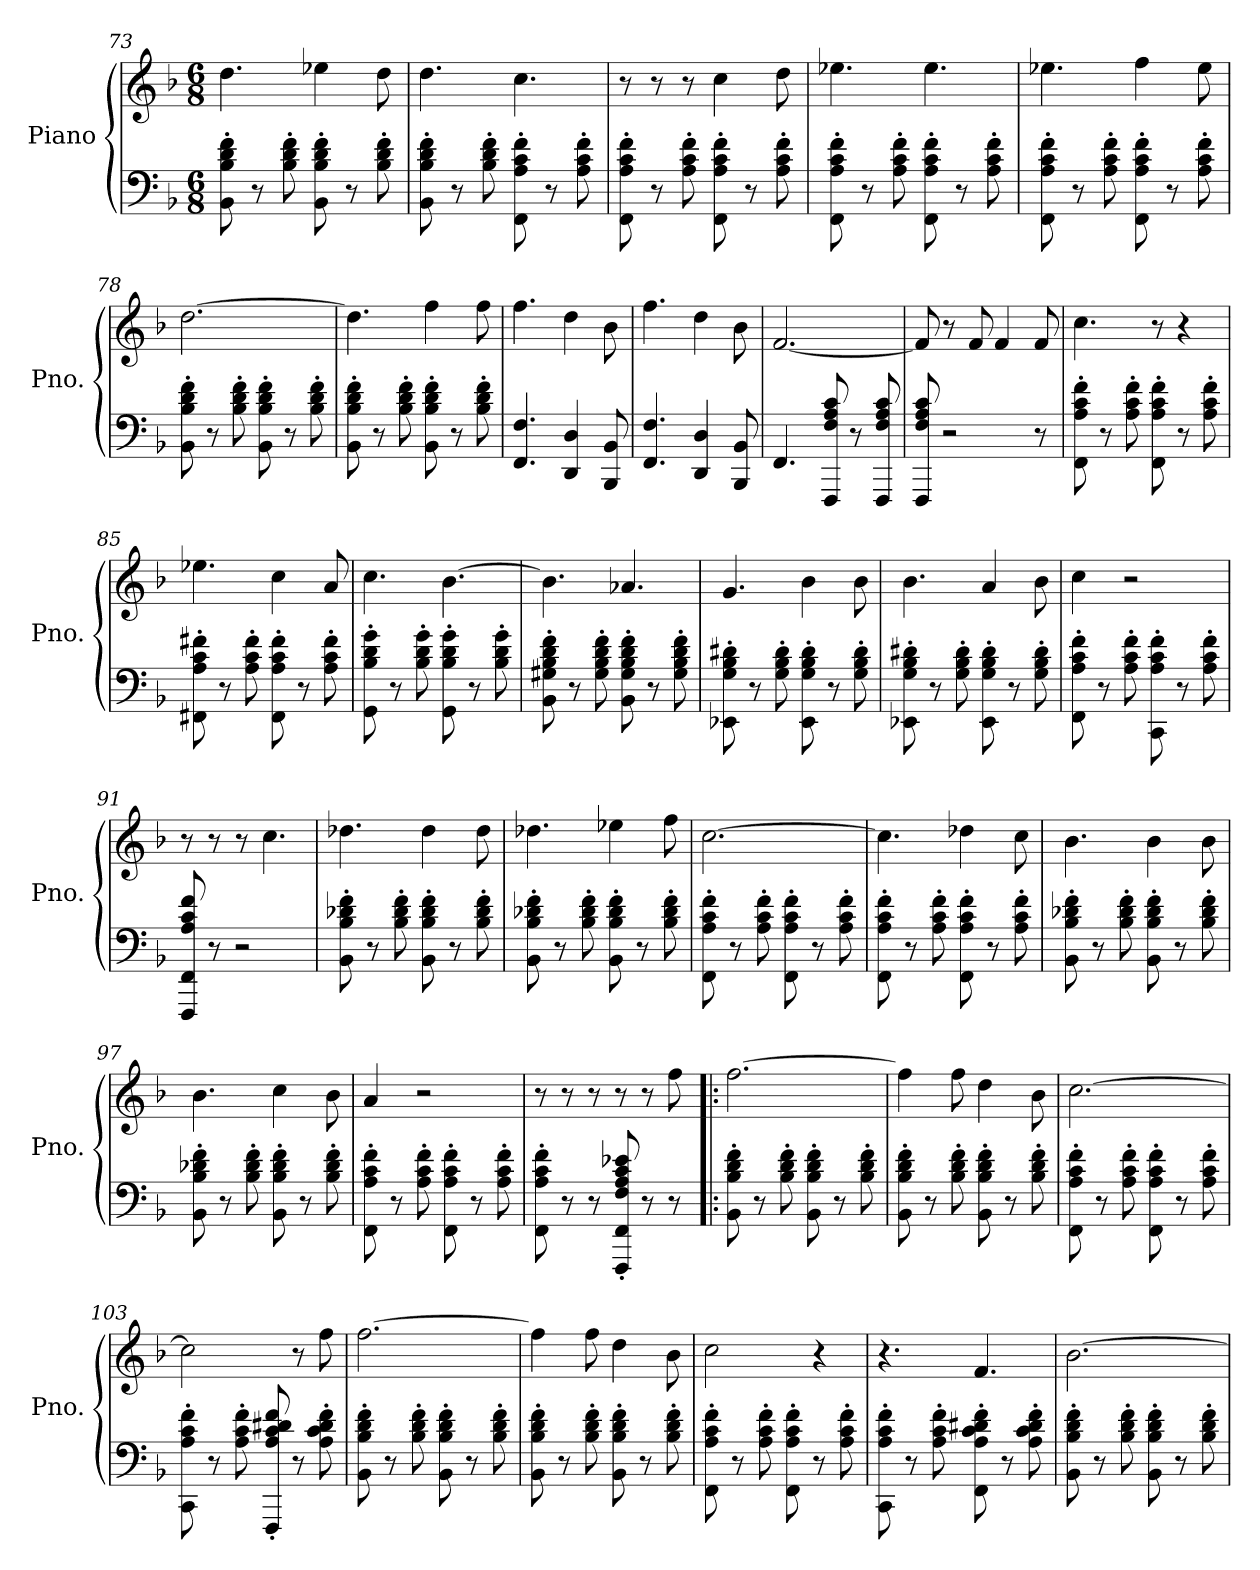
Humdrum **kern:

**kern	**kern
*part1	*part1
*staff2	*staff1
*I"Piano	*
*I'Pno.	*
!!LO:LB:g=z
*clefF4	*clefG2
*k[b-]	*k[b-]
*M6/8	*M6/8
=73	=73
8BB-\' 8B-\' 8d\' 8f\'	4.dd\
8r	.
8B-\' 8d\' 8f\'	.
8BB-\' 8B-\' 8d\' 8f\'	4ee-X\
8r	.
8B-\' 8d\' 8f\'	8dd\
=74	=74
8BB-\' 8B-\' 8d\' 8f\'	4.dd\
8r	.
8B-\' 8d\' 8f\'	.
8FF\' 8A\' 8c\' 8f\'	4.cc\
8r	.
8A\' 8c\' 8f\'	.
=75	=75
8FF\' 8A\' 8c\' 8f\'	8r
8r	8r
8A\' 8c\' 8f\'	8r
8FF\' 8A\' 8c\' 8f\'	4cc\
8r	.
8A\' 8c\' 8f\'	8dd\
=76	=76
8FF\' 8A\' 8c\' 8f\'	4.ee-X\
8r	.
8A\' 8c\' 8f\'	.
8FF\' 8A\' 8c\' 8f\'	4.ee-\
8r	.
8A\' 8c\' 8f\'	.
=77	=77
8FF\' 8A\' 8c\' 8f\'	4.ee-X\
8r	.
8A\' 8c\' 8f\'	.
8FF\' 8A\' 8c\' 8f\'	4ff\
8r	.
8A\' 8c\' 8f\'	8ee-\
=78	=78
8BB-\' 8B-\' 8d\' 8f\'	[2.dd\
8r	.
8B-\' 8d\' 8f\'	.
8BB-\' 8B-\' 8d\' 8f\'	.
8r	.
8B-\' 8d\' 8f\'	.
!!LO:LB:g=z
=79	=79
8BB-\' 8B-\' 8d\' 8f\'	4.dd\]
8r	.
8B-\' 8d\' 8f\'	.
8BB-\' 8B-\' 8d\' 8f\'	4ff\
8r	.
8B-\' 8d\' 8f\'	8ff\
=80	=80
4.FF/ 4.F/	4.ff\
4DD/ 4D/	4dd\
8BBB-/ 8BB-/	8b-\
=81	=81
4.FF/ 4.F/	4.ff\
4DD/ 4D/	4dd\
8BBB-/ 8BB-/	8b-\
=82	=82
4.FF/	[2.f/
8FFF/ 8F/ 8A/ 8c/	.
8r	.
8FFF/ 8F/ 8A/ 8c/	.
=83	=83
8FFF/ 8F/ 8A/ 8c/	8f/]
2r	8r
.	8f/
.	4f/
8r	8f/
=84	=84
8FF\' 8A\' 8c\' 8f\'	4.cc\
8r	.
8A\' 8c\' 8f\'	.
8FF\' 8A\' 8c\' 8f\'	8r
8r	4r
8A\' 8c\' 8f\'	.
!!LO:LB:g=z
=85	=85
8FF#X\' 8A\' 8c\' 8f#X\'	4.ee-X\
8r	.
8A\' 8c\' 8f#\'	.
8FF#\' 8A\' 8c\' 8f#\'	4cc\
8r	.
8A\' 8c\' 8f#\'	8a/
=86	=86
8GG\' 8B-\' 8d\' 8g\'	4.cc\
8r	.
8B-\' 8d\' 8g\'	.
8GG\' 8B-\' 8d\' 8g\'	[4.b-\
8r	.
8B-\' 8d\' 8g\'	.
=87	=87
8BB-\' 8G#X\' 8B-\' 8d\' 8f\'	4.b-\]
8r	.
8G#\' 8B-\' 8d\' 8f\'	.
8BB-\' 8G#\' 8B-\' 8d\' 8f\'	4.a-X/
8r	.
8G#\' 8B-\' 8d\' 8f\'	.
=88	=88
8EE-X\' 8G\' 8B-\' 8d#X\'	4.g/
8r	.
8G\' 8B-\' 8d#\'	.
8EE-\' 8G\' 8B-\' 8d#\'	4b-\
8r	.
8G\' 8B-\' 8d#\'	8b-\
=89	=89
8EE-X\' 8G\' 8B-\' 8d#X\'	4.b-\
8r	.
8G\' 8B-\' 8d#\'	.
8EE-\' 8G\' 8B-\' 8d#\'	4a/
8r	.
8G\' 8B-\' 8d#\'	8b-\
=90	=90
8FF\' 8A\' 8c\' 8f\'	4cc\
8r	.
8A\' 8c\' 8f\'	2r
8CC\' 8A\' 8c\' 8f\'	.
8r	.
8A\' 8c\' 8f\'	.
!!LO:LB:g=z
=91	=91
8FFF/ 8FF/ 8A/ 8c/ 8f/	8r
8r	8r
2r	8r
.	4.cc\
=92	=92
8BB-\' 8B-\' 8d-X\' 8f\'	4.dd-X\
8r	.
8B-\' 8d-\' 8f\'	.
8BB-\' 8B-\' 8d-\' 8f\'	4dd-\
8r	.
8B-\' 8d-\' 8f\'	8dd-\
=93	=93
8BB-\' 8B-\' 8d-X\' 8f\'	4.dd-X\
8r	.
8B-\' 8d-\' 8f\'	.
8BB-\' 8B-\' 8d-\' 8f\'	4ee-X\
8r	.
8B-\' 8d-\' 8f\'	8ff\
=94	=94
8FF\' 8A\' 8c\' 8f\'	[2.cc\
8r	.
8A\' 8c\' 8f\'	.
8FF\' 8A\' 8c\' 8f\'	.
8r	.
8A\' 8c\' 8f\'	.
=95	=95
8FF\' 8A\' 8c\' 8f\'	4.cc\]
8r	.
8A\' 8c\' 8f\'	.
8FF\' 8A\' 8c\' 8f\'	4dd-X\
8r	.
8A\' 8c\' 8f\'	8cc\
=96	=96
8BB-\' 8B-\' 8d-X\' 8f\'	4.b-\
8r	.
8B-\' 8d-\' 8f\'	.
8BB-\' 8B-\' 8d-\' 8f\'	4b-\
8r	.
8B-\' 8d-\' 8f\'	8b-\
!!LO:LB:g=z
=97	=97
8BB-\' 8B-\' 8d-X\' 8f\'	4.b-\
8r	.
8B-\' 8d-\' 8f\'	.
8BB-\' 8B-\' 8d-\' 8f\'	4cc\
8r	.
8B-\' 8d-\' 8f\'	8b-\
=98	=98
8FF\' 8A\' 8c\' 8f\'	4a/
8r	.
8A\' 8c\' 8f\'	2r
8FF\' 8A\' 8c\' 8f\'	.
8r	.
8A\' 8c\' 8f\'	.
=99	=99
8FF\' 8A\' 8c\' 8f\'	8r
8r	8r
8r	8r
8FFF/' 8FF/' 8F/' 8A/' 8c/' 8e-X/'	8r
8r	8r
8r	8ff\
=100!|:	=100!|:
8BB-\' 8B-\' 8d\' 8f\'	[2.ff\
8r	.
8B-\' 8d\' 8f\'	.
8BB-\' 8B-\' 8d\' 8f\'	.
8r	.
8B-\' 8d\' 8f\'	.
=101	=101
8BB-\' 8B-\' 8d\' 8f\'	4ff\]
8r	.
8B-\' 8d\' 8f\'	8ff\
8BB-\' 8B-\' 8d\' 8f\'	4dd\
8r	.
8B-\' 8d\' 8f\'	8b-\
=102	=102
8FF\' 8A\' 8c\' 8f\'	[2.cc\
8r	.
8A\' 8c\' 8f\'	.
8FF\' 8A\' 8c\' 8f\'	.
8r	.
8A\' 8c\' 8f\'	.
!!LO:PB:g=z
=103	=103
8CC\' 8A\' 8c\' 8f\'	2cc\]
8r	.
8A\' 8c\' 8f\'	.
8FFF/' 8A/' 8c/' 8d#X/' 8f/'	.
8r	8r
8A\' 8c\' 8d#\' 8f\'	8ff\
=104	=104
8BB-\' 8B-\' 8d\' 8f\'	[2.ff\
8r	.
8B-\' 8d\' 8f\'	.
8BB-\' 8B-\' 8d\' 8f\'	.
8r	.
8B-\' 8d\' 8f\'	.
=105	=105
8BB-\' 8B-\' 8d\' 8f\'	4ff\]
8r	.
8B-\' 8d\' 8f\'	8ff\
8BB-\' 8B-\' 8d\' 8f\'	4dd\
8r	.
8B-\' 8d\' 8f\'	8b-\
=106	=106
8FF\' 8A\' 8c\' 8f\'	2cc\
8r	.
8A\' 8c\' 8f\'	.
8FF\' 8A\' 8c\' 8f\'	.
8r	4r
8A\' 8c\' 8f\'	.
=107	=107
8CC\' 8A\' 8c\' 8f\'	4.r
8r	.
8A\' 8c\' 8f\'	.
8FF\' 8A\' 8c\' 8d#X\' 8f\'	4.f/
8r	.
8A\' 8c\' 8d#\' 8f\'	.
=108	=108
8BB-\' 8B-\' 8d\' 8f\'	[2.b-\
8r	.
8B-\' 8d\' 8f\'	.
8BB-\' 8B-\' 8d\' 8f\'	.
8r	.
8B-\' 8d\' 8f\'	.
=	=
*-	*-
